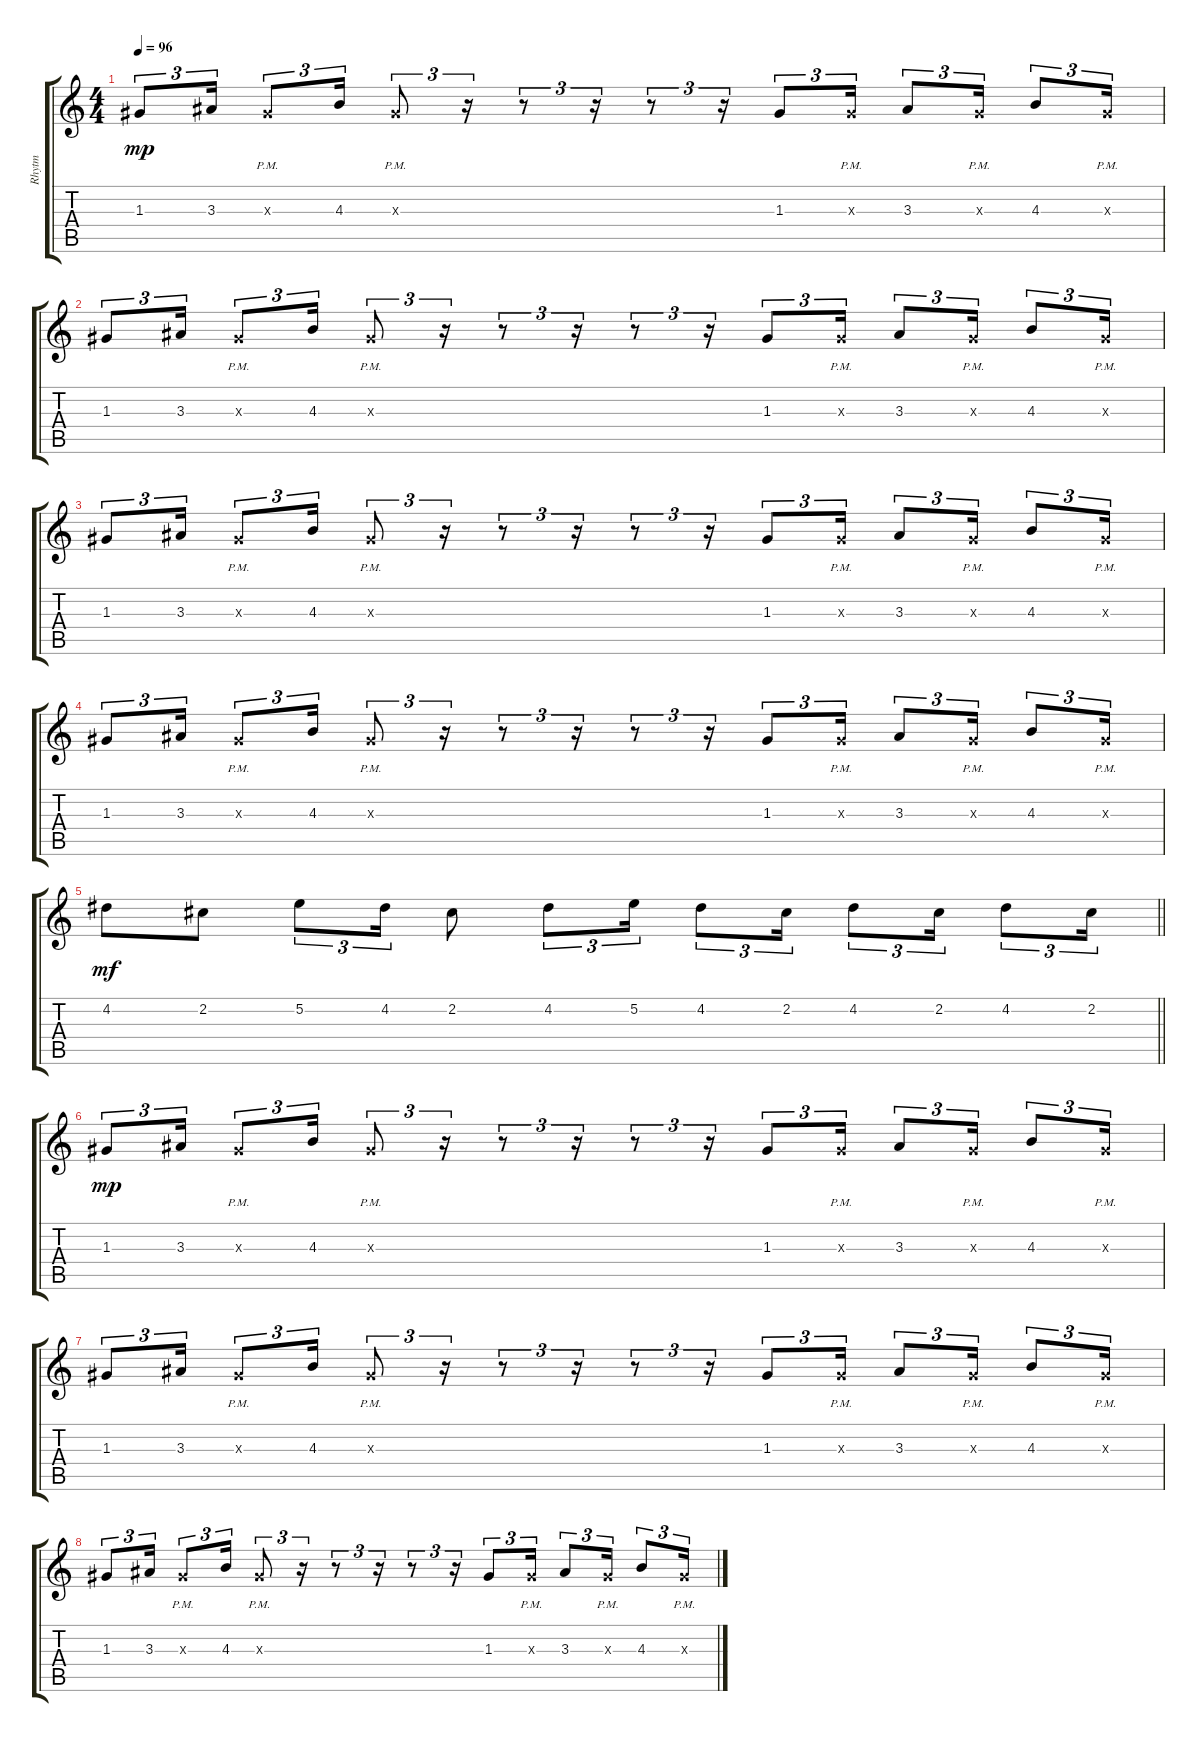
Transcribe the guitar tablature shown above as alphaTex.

\track ("Rhytm" "Rhytm") {instrument electricguitarmuted}
\staff {score tabs}
\tuning (E4 B3 G3 D3 A2 E2) {hide}
\ts (4 4)
\tempo 96
\clef g2
\ks c
1.3.8{tu (3 2) dy mp} 3.3.16{tu (3 2)} 1.3{pm x}.8{tu (3 2)} 4.3.16{tu (3 2)} 1.3{pm x}.8{tu (3 2)} r.16{tu (3 2)} r.8{tu (3 2)} r.16{tu (3 2)} r.8{tu (3 2)} r.16{tu (3 2)} 1.3.8{tu (3 2)} 1.3{pm x}.16{tu (3 2)} 3.3.8{tu (3 2)} 1.3{pm x}.16{tu (3 2)} 4.3.8{tu (3 2)} 1.3{pm x}.16{tu (3 2)} |
1.3.8{tu (3 2)} 3.3.16{tu (3 2)} 1.3{pm x}.8{tu (3 2)} 4.3.16{tu (3 2)} 1.3{pm x}.8{tu (3 2)} r.16{tu (3 2)} r.8{tu (3 2)} r.16{tu (3 2)} r.8{tu (3 2)} r.16{tu (3 2)} 1.3.8{tu (3 2)} 1.3{pm x}.16{tu (3 2)} 3.3.8{tu (3 2)} 1.3{pm x}.16{tu (3 2)} 4.3.8{tu (3 2)} 1.3{pm x}.16{tu (3 2)} |
1.3.8{tu (3 2)} 3.3.16{tu (3 2)} 1.3{pm x}.8{tu (3 2)} 4.3.16{tu (3 2)} 1.3{pm x}.8{tu (3 2)} r.16{tu (3 2)} r.8{tu (3 2)} r.16{tu (3 2)} r.8{tu (3 2)} r.16{tu (3 2)} 1.3.8{tu (3 2)} 1.3{pm x}.16{tu (3 2)} 3.3.8{tu (3 2)} 1.3{pm x}.16{tu (3 2)} 4.3.8{tu (3 2)} 1.3{pm x}.16{tu (3 2)} |
1.3.8{tu (3 2)} 3.3.16{tu (3 2)} 1.3{pm x}.8{tu (3 2)} 4.3.16{tu (3 2)} 1.3{pm x}.8{tu (3 2)} r.16{tu (3 2)} r.8{tu (3 2)} r.16{tu (3 2)} r.8{tu (3 2)} r.16{tu (3 2)} 1.3.8{tu (3 2)} 1.3{pm x}.16{tu (3 2)} 3.3.8{tu (3 2)} 1.3{pm x}.16{tu (3 2)} 4.3.8{tu (3 2)} 1.3{pm x}.16{tu (3 2)} |
\barLineRight lightlight
4.2.8{dy mf volume 14 balance 1} 2.2.8 5.2.8{tu (3 2)} 4.2.16{tu (3 2)} 2.2.8 4.2.8{tu (3 2)} 5.2.16{tu (3 2)} 4.2.8{tu (3 2)} 2.2.16{tu (3 2)} 4.2.8{tu (3 2)} 2.2.16{tu (3 2)} 4.2.8{tu (3 2)} 2.2.16{tu (3 2)} |
1.3.8{tu (3 2) dy mp volume 13 balance 5} 3.3.16{tu (3 2)} 1.3{pm x}.8{tu (3 2)} 4.3.16{tu (3 2)} 1.3{pm x}.8{tu (3 2)} r.16{tu (3 2)} r.8{tu (3 2)} r.16{tu (3 2)} r.8{tu (3 2)} r.16{tu (3 2)} 1.3.8{tu (3 2)} 1.3{pm x}.16{tu (3 2)} 3.3.8{tu (3 2)} 1.3{pm x}.16{tu (3 2)} 4.3.8{tu (3 2)} 1.3{pm x}.16{tu (3 2)} |
1.3.8{tu (3 2)} 3.3.16{tu (3 2)} 1.3{pm x}.8{tu (3 2)} 4.3.16{tu (3 2)} 1.3{pm x}.8{tu (3 2)} r.16{tu (3 2)} r.8{tu (3 2)} r.16{tu (3 2)} r.8{tu (3 2)} r.16{tu (3 2)} 1.3.8{tu (3 2)} 1.3{pm x}.16{tu (3 2)} 3.3.8{tu (3 2)} 1.3{pm x}.16{tu (3 2)} 4.3.8{tu (3 2)} 1.3{pm x}.16{tu (3 2)} |
1.3.8{tu (3 2)} 3.3.16{tu (3 2)} 1.3{pm x}.8{tu (3 2)} 4.3.16{tu (3 2)} 1.3{pm x}.8{tu (3 2)} r.16{tu (3 2)} r.8{tu (3 2)} r.16{tu (3 2)} r.8{tu (3 2)} r.16{tu (3 2)} 1.3.8{tu (3 2)} 1.3{pm x}.16{tu (3 2)} 3.3.8{tu (3 2)} 1.3{pm x}.16{tu (3 2)} 4.3.8{tu (3 2)} 1.3{pm x}.16{tu (3 2)}
